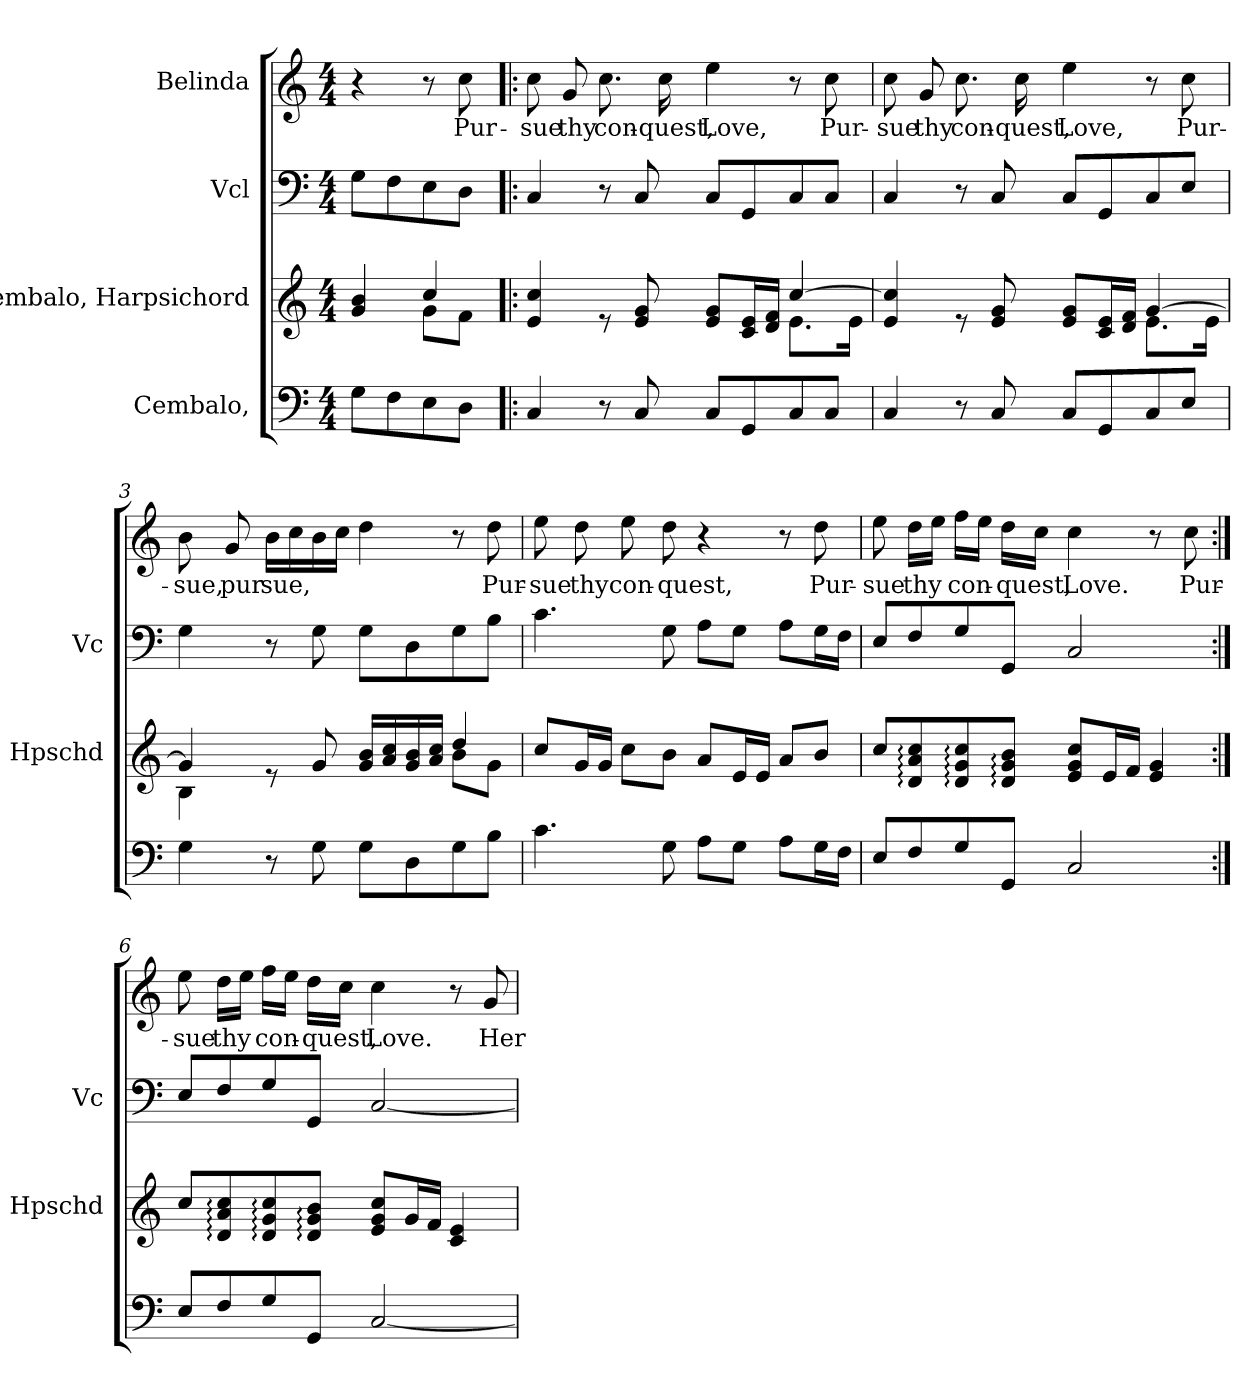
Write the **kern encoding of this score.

**kern	**kern	**kern	**kern	**text
*part4	*part3	*part2	*part1	*part1
*staff4	*staff3	*staff2	*staff1	*staff1
*I"Cembalo,	*I"Cembalo, Harpsichord	*I"Vcl	*I"Belinda	*
*	*I'Hpschd	*I'Vc	*	*
*clefF4	*clefG2	*clefF4	*clefG2	*
*k[]	*k[]	*k[]	*k[]	*
*M4/4	*M4/4	*M4/4	*M4/4	*
*MM100	*MM100	*MM100	*MM100	*
=	=	=	=	=
*	*^	*	*	*
8G\L	4g/ 4b/	4ryy	8G\L	4r	.
8F\	.	.	8F\	.	.
8E\	4cc/	8g\L	8E\	8r	.
!	!	!	!	!	!LO:LY:b
8D\J	.	8f\J	8D\J	8cc\	Pur-
=1!|:	=1!|:	=1!|:	=1!|:	=1!|:	=1!|:
!	!	!	!	!	!LO:LY:b
4C/	4e/ 4cc/	2.ryy	4C/	8cc\	-sue
!	!	!	!	!	!LO:LY:b
.	.	.	.	8g/	thy
!	!	!	!	!	!LO:LY:b
8r	8re	.	8r	8.cc\	con-
8C/	8e/ 8g/	.	8C/	.	.
!	!	!	!	!	!LO:LY:b
.	.	.	.	16cc\	-quest,
!	!	!	!	!	!LO:LY:b
8C/L	8e/ 8g/L	.	8C/L	4ee\	Love,
8GG/	16c/ 16e/L	.	8GG/	.	.
.	16d/ 16f/JJ	.	.	.	.
8C/	[4cc/	8.e\L	8C/	8r	.
!	!	!	!	!	!LO:LY:b
8C/J	.	.	8C/J	8cc\	Pur-
.	.	16e\Jk	.	.	.
=2	=2	=2	=2	=2	=2
!	!	!	!	!	!LO:LY:b
4C/	4e/ 4cc/]	2.ryy	4C/	8cc\	-sue
!	!	!	!	!	!LO:LY:b
.	.	.	.	8g/	thy
!	!	!	!	!	!LO:LY:b
8r	8re	.	8r	8.cc\	con-
8C/	8e/ 8g/	.	8C/	.	.
!	!	!	!	!	!LO:LY:b
.	.	.	.	16cc\	-quest,
!	!	!	!	!	!LO:LY:b
8C/L	8e/ 8g/L	.	8C/L	4ee\	Love,
8GG/	16c/ 16e/L	.	8GG/	.	.
.	16d/ 16f/JJ	.	.	.	.
8C/	[4g/	8.e\L	8C/	8r	.
!	!	!	!	!	!LO:LY:b
8E/J	.	.	8E/J	8cc\	Pur-
.	.	16e\Jk	.	.	.
!!LO:LB:g=z
=3	=3	=3	=3	=3	=3
!	!	!	!	!	!LO:LY:b
4G\	4g/]	4B\	4G\	8b\	-sue,
!	!	!	!	!	!LO:LY:b
.	.	.	.	8g/	pur
!	!	!	!	!	!LO:LY:b
8r	8re	2ryy	8r	16b\LL	sue,
.	.	.	.	16cc\	.
8G\	8g/	.	8G\	16b\	.
.	.	.	.	16cc\JJ	.
8G\L	16g/ 16b/LL	.	8G\L	4dd\	.
.	16a/ 16cc/	.	.	.	.
8D\	16g/ 16b/	.	8D\	.	.
.	16a/ 16cc/JJ	.	.	.	.
8G\	4dd/	8b\L	8G\	8r	.
!	!	!	!	!	!LO:LY:b
8B\J	.	8g\J	8B\J	8dd\	Pur-
=4	=4	=4	=4	=4	=4
!	!	!	!	!	!LO:LY:b
*	*v	*v	*	*	*
4.c\	8cc/L	4.c\	8ee\	-sue
!	!	!	!	!LO:LY:b
.	16g/L	.	8dd\	thy
.	16g/JJ	.	.	.
!	!	!	!	!LO:LY:b
.	8cc\L	.	8ee\	con-
!	!	!	!	!LO:LY:b
8G\	8b\J	8G\	8dd\	-quest,
8A\L	8a/L	8A\L	4r	.
8G\J	16e/L	8G\J	.	.
.	16e/JJ	.	.	.
8A\L	8a/L	8A\L	8r	.
!	!	!	!	!LO:LY:b
16G\L	8b/J	16G\L	8dd\	Pur-
16F\JJ	.	16F\JJ	.	.
=5	=5	=5	=5	=5
!	!	!	!	!LO:LY:b
8E/L	8cc/L	8E/L	8ee\	-sue
!	!	!	!	!LO:LY:b
8F/	8d/: 8a/: 8cc/:	8F/	16dd\LL	thy
.	.	.	16ee\JJ	.
!	!	!	!	!LO:LY:b
8G/	8d/: 8g/: 8cc/:	8G/	16ff\LL	con-
.	.	.	16ee\JJ	.
!	!	!	!	!LO:LY:b
8GG/J	8d/: 8g/: 8b/:J	8GG/J	16dd\LL	-quest,
.	.	.	16cc\JJ	.
!	!	!	!	!LO:LY:b
2C/	8e/ 8g/ 8cc/L	2C/	4cc\	Love.
.	16e/L	.	.	.
.	16f/JJ	.	.	.
.	4e/ 4g/	.	8r	.
!	!	!	!	!LO:LY:b
.	.	.	8cc\	Pur-
!!LO:LB:g=z
=6:|!	=6:|!	=6:|!	=6:|!	=6:|!
!	!	!	!	!LO:LY:b
8E/L	8cc/L	8E/L	8ee\	-sue
!	!	!	!	!LO:LY:b
8F/	8d/: 8a/: 8cc/:	8F/	16dd\LL	thy
.	.	.	16ee\JJ	.
!	!	!	!	!LO:LY:b
8G/	8d/: 8g/: 8cc/:	8G/	16ff\LL	con-
.	.	.	16ee\JJ	.
!	!	!	!	!LO:LY:b
8GG/J	8d/: 8g/: 8b/:J	8GG/J	16dd\LL	-quest,
.	.	.	16cc\JJ	.
!	!	!	!	!LO:LY:b
[2C/	8e/ 8g/ 8cc/L	[2C/	4cc\	Love.
.	16g/L	.	.	.
.	16f/JJ	.	.	.
.	4c/ 4e/	.	8r	.
!	!	!	!	!LO:LY:b
.	.	.	8g/	Her
=	=	=	=	=
*-	*-	*-	*-	*-
